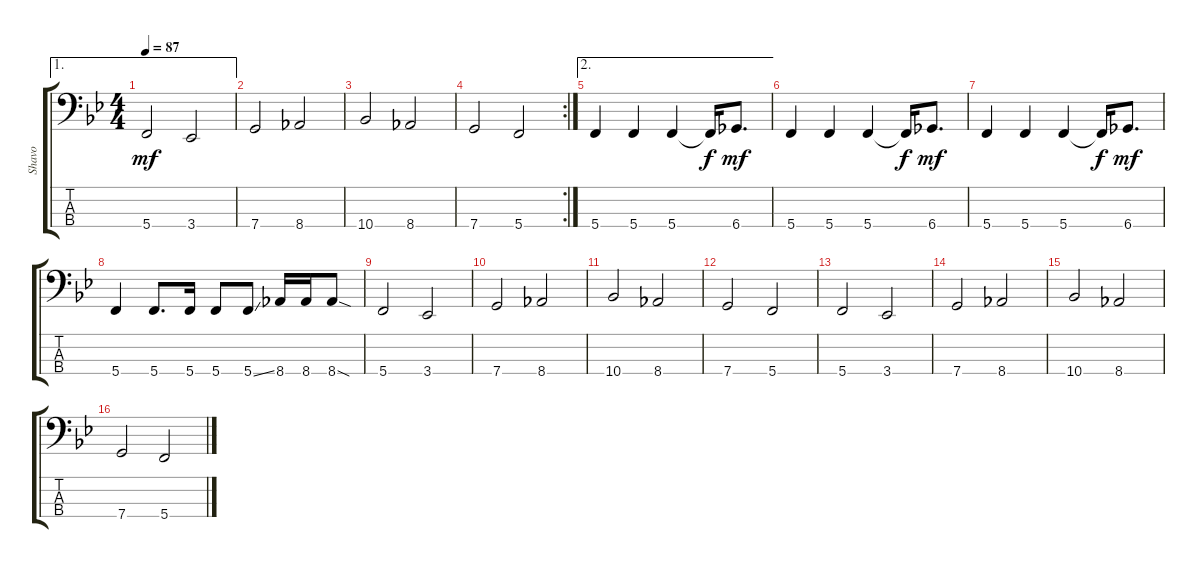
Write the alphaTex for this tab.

\track ("Shavo" "Shavo") {instrument electricbasspick}
\staff {score tabs}
\tuning (F2 C2 G1 C1) {hide}
\ae 1
\ts (4 4)
\tempo 87
\clef f4
\ks bb
5.4.2{dy mf} 3.4.2 |
7.4.2 8.4.2 |
10.4.2 8.4.2 |
\rc 2
7.4.2 5.4.2 |
\ae 2
5.4.4 5.4.4 5.4.4 5.4{t}.16{dy f} 6.4.8{d dy mf} |
5.4.4 5.4.4 5.4.4 5.4{t}.16{dy f} 6.4.8{d dy mf} |
5.4.4 5.4.4 5.4.4 5.4{t}.16{dy f} 6.4.8{d dy mf} |
5.4.4 5.4.8{d} 5.4.16 5.4.8 5.4{ss}.8 8.4.16 8.4.16 8.4{sod}.8 |
5.4.2 3.4.2 |
7.4.2 8.4.2 |
10.4.2 8.4.2 |
7.4.2 5.4.2 |
5.4.2 3.4.2 |
7.4.2 8.4.2 |
10.4.2 8.4.2 |
7.4.2 5.4.2
